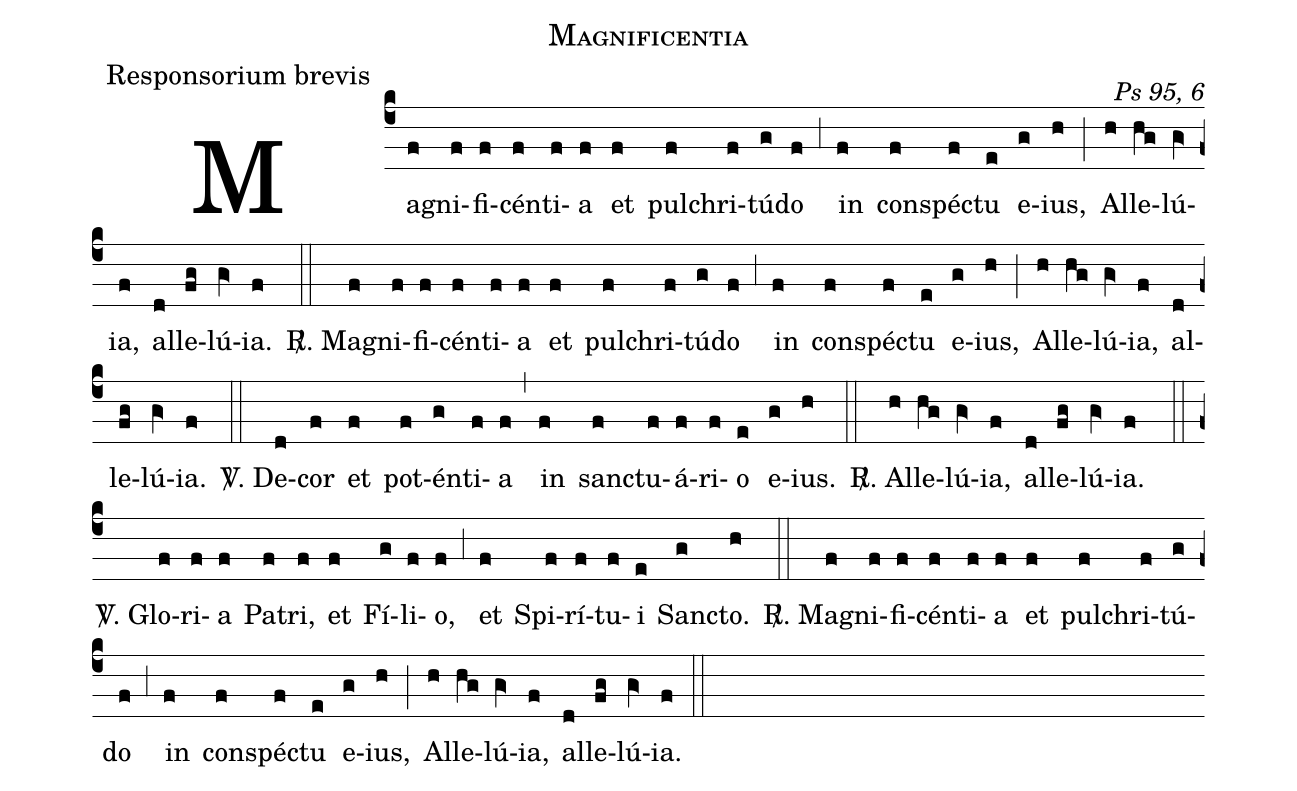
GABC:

name:Magnificentia;
office-part:Responsorium brevis;
commentary:Ps 95, 6;
%%
(c4)Ma(f)gni(f)fi(f)cén(f)ti(f)a(f) et(f) pul(f)chri(f)tú(g)do(f) (,3) in(f) con(f)spéc(f)tu(e) e(g)ius,(h) (;) Al(h)le(hg)lú(gV>)ia,(f) al(d)le(fg)lú(gV>)ia.(f) (::)

<sp>R/</sp>. Ma(f)gni(f)fi(f)cén(f)ti(f)a(f) et(f) pul(f)chri(f)tú(g)do(f) (,3) in(f) con(f)spéc(f)tu(e) e(g)ius,(h) (;) Al(h)le(hg)lú(gV>)ia,(f) al(d)le(fg)lú(gV>)ia.(f) (::)

<sp>V/</sp>. De(d)cor(f) et(f) pot(f)én(g)ti(f)a(f) (,) in(f) sanc(f)tu(f)á(f)ri(f)o(e) e(g)ius.(h) (::)

<sp>R/</sp>. Al(h)le(hg)lú(gV>)ia,(f) al(d)le(fg)lú(gV>)ia.(f) (::)

<sp>V/</sp>. Glo(f)ri(f)a(f) Pa(f)tri,(f) et(f) Fí(g)li(f)o,(f) (,3) et(f) Spi(f)rí(f)tu(f)i(e) Sanc(g)to.(h) (::)

<sp>R/</sp>. Ma(f)gni(f)fi(f)cén(f)ti(f)a(f) et(f) pul(f)chri(f)tú(g)do(f) (,3) in(f) con(f)spéc(f)tu(e) e(g)ius,(h) (;) Al(h)le(hg)lú(gV>)ia,(f) al(d)le(fg)lú(gV>)ia.(f) (::)
